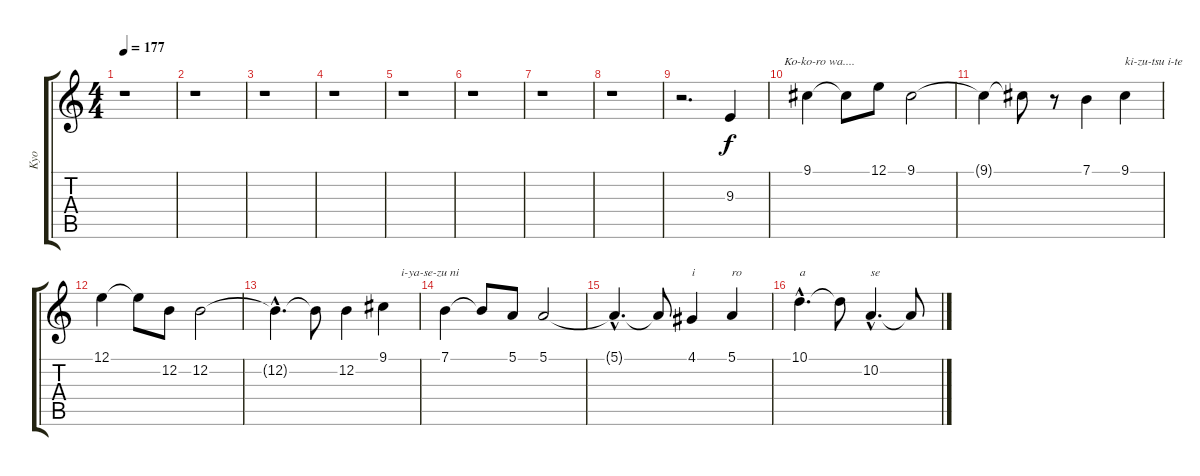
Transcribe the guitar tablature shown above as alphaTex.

\track ("Kyo" "Kyo") {instrument stringensemble1}
\staff {score tabs}
\tuning (E4 B3 G3 D3 A2 E2) {hide}
\ts (4 4)
\tempo 177
\tempo 82
\tempo 177
\clef g2
\ks c
r.1{dy f instrument stringensemble1} |
r.1 |
r.1 |
r.1 |
r.1 |
r.1 |
r.1 |
r.1 |
r.2{d} 9.3.4{txt "                  Ko-ko-ro wa...."} |
9.1.4 9.1{t}.8 12.1.8 9.1.2 |
9.1{t}.4 9.1{t}.8 r.8 7.1.4 9.1.4{txt "ki-zu-tsu i-te"} |
12.1.4 12.1{t}.8 12.2.8 12.2.2 |
12.2{hac t}.4{d} 12.2{t}.8 12.2.4 9.1.4{txt "      i-ya-se-zu ni"} |
7.1.4 7.1{t}.8 5.1.8 5.1.2 |
5.1{hac t}.4{d} 5.1{t}.8 4.1.4{txt "i"} 5.1.4{txt "ro"} |
10.1{hac}.4{d txt "a"} 10.1{t}.8 10.2{hac}.4{d txt "se"} 10.2{t}.8
